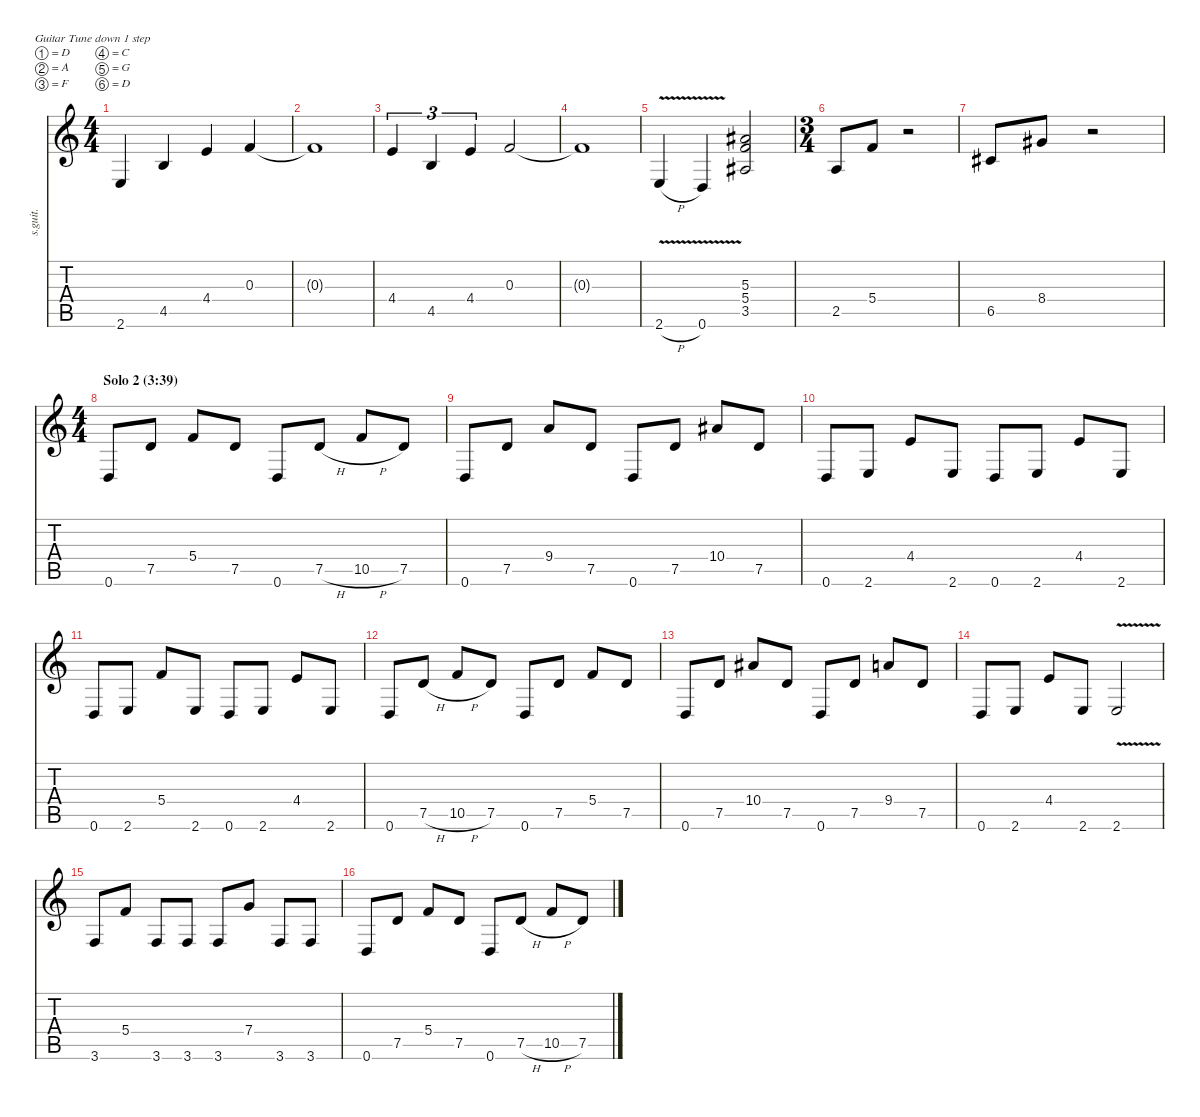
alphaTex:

\defaultSystemsLayout 4
\hideDynamics
\bracketExtendMode nobrackets
\track ("Guitar I" "s.guit.") {instrument distortionguitar}
\staff {score tabs}
\tuning (D4 A3 F3 C3 G2 D2)
\ts (4 4)
\tempo (240 hide)
\clef g2
\ks c
2.6.4{lyrics (0 "") lyrics (1 "") lyrics (2 "") lyrics (3 "") lyrics (4 "") dy f} 4.5.4{lyrics (0 "") lyrics (1 "") lyrics (2 "") lyrics (3 "") lyrics (4 "")} 4.4.4{lyrics (0 "") lyrics (1 "") lyrics (2 "") lyrics (3 "") lyrics (4 "")} 0.3.4{lyrics (0 "") lyrics (1 "") lyrics (2 "") lyrics (3 "") lyrics (4 "")} |
0.3{t}.1{lyrics (0 "") lyrics (1 "") lyrics (2 "") lyrics (3 "") lyrics (4 "")} |
4.4.4{tu (3 2) lyrics (0 "") lyrics (1 "") lyrics (2 "") lyrics (3 "") lyrics (4 "")} 4.5.4{tu (3 2) lyrics (0 "") lyrics (1 "") lyrics (2 "") lyrics (3 "") lyrics (4 "")} 4.4.4{tu (3 2) lyrics (0 "") lyrics (1 "") lyrics (2 "") lyrics (3 "") lyrics (4 "")} 0.3.2{lyrics (0 "") lyrics (1 "") lyrics (2 "") lyrics (3 "") lyrics (4 "")} |
0.3{t}.1{lyrics (0 "") lyrics (1 "") lyrics (2 "") lyrics (3 "") lyrics (4 "")} |
2.6{v h}.4{lyrics (0 "") lyrics (1 "") lyrics (2 "") lyrics (3 "") lyrics (4 "")} 0.6{v}.4{lyrics (0 "") lyrics (1 "") lyrics (2 "") lyrics (3 "") lyrics (4 "")} (5.3{acc #} 5.4 3.5{acc #}).2{lyrics (0 "") lyrics (1 "") lyrics (2 "") lyrics (3 "") lyrics (4 "")} |
\ts (3 4)
\beaming (8 2 2 2 2)
2.5.8{lyrics (0 "") lyrics (1 "") lyrics (2 "") lyrics (3 "") lyrics (4 "")} 5.4.8{lyrics (0 "") lyrics (1 "") lyrics (2 "") lyrics (3 "") lyrics (4 "")} r.2 |
6.5{acc #}.8{lyrics (0 "") lyrics (1 "") lyrics (2 "") lyrics (3 "") lyrics (4 "")} 8.4{acc #}.8{lyrics (0 "") lyrics (1 "") lyrics (2 "") lyrics (3 "") lyrics (4 "")} r.2 |
\ts (4 4)
\beaming (8 2 2 2 2)
\section ("" "Solo 2 (3:39)")
0.6.8{lyrics (0 "") lyrics (1 "") lyrics (2 "") lyrics (3 "") lyrics (4 "")} 7.5.8{lyrics (0 "") lyrics (1 "") lyrics (2 "") lyrics (3 "") lyrics (4 "")} 5.4.8{lyrics (0 "") lyrics (1 "") lyrics (2 "") lyrics (3 "") lyrics (4 "")} 7.5.8{lyrics (0 "") lyrics (1 "") lyrics (2 "") lyrics (3 "") lyrics (4 "")} 0.6.8{lyrics (0 "") lyrics (1 "") lyrics (2 "") lyrics (3 "") lyrics (4 "")} 7.5{h}.8{lyrics (0 "") lyrics (1 "") lyrics (2 "") lyrics (3 "") lyrics (4 "")} 10.5{h}.8{lyrics (0 "") lyrics (1 "") lyrics (2 "") lyrics (3 "") lyrics (4 "")} 7.5.8{lyrics (0 "") lyrics (1 "") lyrics (2 "") lyrics (3 "") lyrics (4 "")} |
0.6.8{lyrics (0 "") lyrics (1 "") lyrics (2 "") lyrics (3 "") lyrics (4 "")} 7.5.8{lyrics (0 "") lyrics (1 "") lyrics (2 "") lyrics (3 "") lyrics (4 "")} 9.4.8{lyrics (0 "") lyrics (1 "") lyrics (2 "") lyrics (3 "") lyrics (4 "")} 7.5.8{lyrics (0 "") lyrics (1 "") lyrics (2 "") lyrics (3 "") lyrics (4 "")} 0.6.8{lyrics (0 "") lyrics (1 "") lyrics (2 "") lyrics (3 "") lyrics (4 "")} 7.5.8{lyrics (0 "") lyrics (1 "") lyrics (2 "") lyrics (3 "") lyrics (4 "")} 10.4{acc #}.8{lyrics (0 "") lyrics (1 "") lyrics (2 "") lyrics (3 "") lyrics (4 "")} 7.5.8{lyrics (0 "") lyrics (1 "") lyrics (2 "") lyrics (3 "") lyrics (4 "")} |
0.6.8{lyrics (0 "") lyrics (1 "") lyrics (2 "") lyrics (3 "") lyrics (4 "")} 2.6.8{lyrics (0 "") lyrics (1 "") lyrics (2 "") lyrics (3 "") lyrics (4 "")} 4.4.8{lyrics (0 "") lyrics (1 "") lyrics (2 "") lyrics (3 "") lyrics (4 "")} 2.6.8{lyrics (0 "") lyrics (1 "") lyrics (2 "") lyrics (3 "") lyrics (4 "")} 0.6.8{lyrics (0 "") lyrics (1 "") lyrics (2 "") lyrics (3 "") lyrics (4 "")} 2.6.8{lyrics (0 "") lyrics (1 "") lyrics (2 "") lyrics (3 "") lyrics (4 "")} 4.4.8{lyrics (0 "") lyrics (1 "") lyrics (2 "") lyrics (3 "") lyrics (4 "")} 2.6.8{lyrics (0 "") lyrics (1 "") lyrics (2 "") lyrics (3 "") lyrics (4 "")} |
0.6.8{lyrics (0 "") lyrics (1 "") lyrics (2 "") lyrics (3 "") lyrics (4 "")} 2.6.8{lyrics (0 "") lyrics (1 "") lyrics (2 "") lyrics (3 "") lyrics (4 "")} 5.4.8{lyrics (0 "") lyrics (1 "") lyrics (2 "") lyrics (3 "") lyrics (4 "")} 2.6.8{lyrics (0 "") lyrics (1 "") lyrics (2 "") lyrics (3 "") lyrics (4 "")} 0.6.8{lyrics (0 "") lyrics (1 "") lyrics (2 "") lyrics (3 "") lyrics (4 "")} 2.6.8{lyrics (0 "") lyrics (1 "") lyrics (2 "") lyrics (3 "") lyrics (4 "")} 4.4.8{lyrics (0 "") lyrics (1 "") lyrics (2 "") lyrics (3 "") lyrics (4 "")} 2.6.8{lyrics (0 "") lyrics (1 "") lyrics (2 "") lyrics (3 "") lyrics (4 "")} |
0.6.8{lyrics (0 "") lyrics (1 "") lyrics (2 "") lyrics (3 "") lyrics (4 "")} 7.5{h}.8{lyrics (0 "") lyrics (1 "") lyrics (2 "") lyrics (3 "") lyrics (4 "")} 10.5{h}.8{lyrics (0 "") lyrics (1 "") lyrics (2 "") lyrics (3 "") lyrics (4 "")} 7.5.8{lyrics (0 "") lyrics (1 "") lyrics (2 "") lyrics (3 "") lyrics (4 "")} 0.6.8{lyrics (0 "") lyrics (1 "") lyrics (2 "") lyrics (3 "") lyrics (4 "")} 7.5.8{lyrics (0 "") lyrics (1 "") lyrics (2 "") lyrics (3 "") lyrics (4 "")} 5.4.8{lyrics (0 "") lyrics (1 "") lyrics (2 "") lyrics (3 "") lyrics (4 "")} 7.5.8{lyrics (0 "") lyrics (1 "") lyrics (2 "") lyrics (3 "") lyrics (4 "")} |
0.6.8{lyrics (0 "") lyrics (1 "") lyrics (2 "") lyrics (3 "") lyrics (4 "")} 7.5.8{lyrics (0 "") lyrics (1 "") lyrics (2 "") lyrics (3 "") lyrics (4 "")} 10.4{acc #}.8{lyrics (0 "") lyrics (1 "") lyrics (2 "") lyrics (3 "") lyrics (4 "")} 7.5.8{lyrics (0 "") lyrics (1 "") lyrics (2 "") lyrics (3 "") lyrics (4 "")} 0.6.8{lyrics (0 "") lyrics (1 "") lyrics (2 "") lyrics (3 "") lyrics (4 "")} 7.5.8{lyrics (0 "") lyrics (1 "") lyrics (2 "") lyrics (3 "") lyrics (4 "")} 9.4.8{lyrics (0 "") lyrics (1 "") lyrics (2 "") lyrics (3 "") lyrics (4 "")} 7.5.8{lyrics (0 "") lyrics (1 "") lyrics (2 "") lyrics (3 "") lyrics (4 "")} |
0.6.8{lyrics (0 "") lyrics (1 "") lyrics (2 "") lyrics (3 "") lyrics (4 "")} 2.6.8{lyrics (0 "") lyrics (1 "") lyrics (2 "") lyrics (3 "") lyrics (4 "")} 4.4.8{lyrics (0 "") lyrics (1 "") lyrics (2 "") lyrics (3 "") lyrics (4 "")} 2.6.8{lyrics (0 "") lyrics (1 "") lyrics (2 "") lyrics (3 "") lyrics (4 "")} 2.6{v}.2{lyrics (0 "") lyrics (1 "") lyrics (2 "") lyrics (3 "") lyrics (4 "")} |
3.6.8{lyrics (0 "") lyrics (1 "") lyrics (2 "") lyrics (3 "") lyrics (4 "")} 5.4.8{lyrics (0 "") lyrics (1 "") lyrics (2 "") lyrics (3 "") lyrics (4 "")} 3.6.8{lyrics (0 "") lyrics (1 "") lyrics (2 "") lyrics (3 "") lyrics (4 "")} 3.6.8{lyrics (0 "") lyrics (1 "") lyrics (2 "") lyrics (3 "") lyrics (4 "")} 3.6.8{lyrics (0 "") lyrics (1 "") lyrics (2 "") lyrics (3 "") lyrics (4 "")} 7.4.8{lyrics (0 "") lyrics (1 "") lyrics (2 "") lyrics (3 "") lyrics (4 "")} 3.6.8{lyrics (0 "") lyrics (1 "") lyrics (2 "") lyrics (3 "") lyrics (4 "")} 3.6.8{lyrics (0 "") lyrics (1 "") lyrics (2 "") lyrics (3 "") lyrics (4 "")} |
0.6.8{lyrics (0 "") lyrics (1 "") lyrics (2 "") lyrics (3 "") lyrics (4 "")} 7.5.8{lyrics (0 "") lyrics (1 "") lyrics (2 "") lyrics (3 "") lyrics (4 "")} 5.4.8{lyrics (0 "") lyrics (1 "") lyrics (2 "") lyrics (3 "") lyrics (4 "")} 7.5.8{lyrics (0 "") lyrics (1 "") lyrics (2 "") lyrics (3 "") lyrics (4 "")} 0.6.8{lyrics (0 "") lyrics (1 "") lyrics (2 "") lyrics (3 "") lyrics (4 "")} 7.5{h}.8{lyrics (0 "") lyrics (1 "") lyrics (2 "") lyrics (3 "") lyrics (4 "")} 10.5{h}.8{lyrics (0 "") lyrics (1 "") lyrics (2 "") lyrics (3 "") lyrics (4 "")} 7.5.8{lyrics (0 "") lyrics (1 "") lyrics (2 "") lyrics (3 "") lyrics (4 "")}
